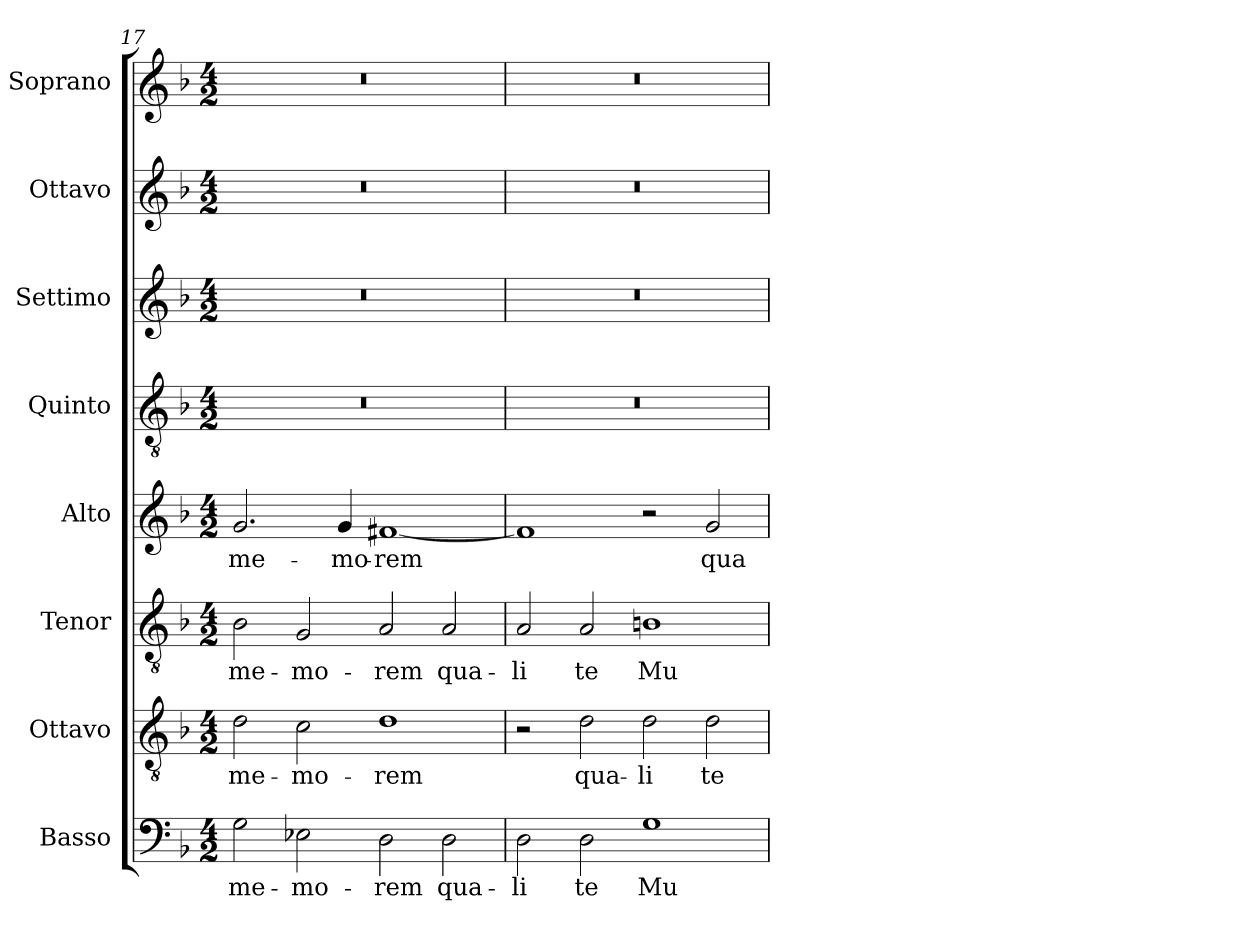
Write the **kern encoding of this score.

**kern	**text	**kern	**text	**kern	**text	**kern	**text	**kern	**kern	**kern	**kern
*part8	*part8	*part7	*part7	*part6	*part6	*part5	*part5	*part4	*part3	*part2	*part1
*staff8	*staff8	*staff7	*staff7	*staff6	*staff6	*staff5	*staff5	*staff4	*staff3	*staff2	*staff1
*I"Basso	*	*I"Ottavo	*	*I"Tenor	*	*I"Alto	*	*I"Quinto	*I"Settimo	*I"Ottavo	*I"Soprano
*I'B.	*	*I'Ot.	*	*I'T.	*	*I'A.	*	*I'Q.	*I'St.	*	*I'S.
*clefF4	*	*clefGv2	*	*clefGv2	*	*clefG2	*	*clefGv2	*clefG2	*clefG2	*clefG2
*	*	*ITrd7c12	*	*ITrd7c12	*	*	*	*ITrd7c12	*	*	*
*k[b-]	*	*k[b-]	*	*k[b-]	*	*k[b-]	*	*k[b-]	*k[b-]	*k[b-]	*k[b-]
*F:	*	*F:	*	*F:	*	*F:	*	*F:	*F:	*F:	*F:
*M4/2	*	*M4/2	*	*M4/2	*	*M4/2	*	*M4/2	*M4/2	*M4/2	*M4/2
=17	=17	=17	=17	=17	=17	=17	=17	=17	=17	=17	=17
!	!LO:LY:b:color=#000000	!	!	!	!	!	!	!	!	!	!
!	!	!	!LO:LY:b:color=#000000	!	!	!	!	!	!	!	!
!	!	!	!	!	!LO:LY:b:color=#000000	!	!	!	!	!	!
!	!	!	!	!	!	!	!LO:LY:b:color=#000000	!LO:N:vis=1	!LO:N:vis=1	!LO:N:vis=1	!LO:N:vis=1
2Gi\	me-	2Di\	me-	2BB-i\	me-	2.gi/	me-	0r	0r	0r	0r
!	!LO:LY:b:color=#000000	!	!	!	!	!	!	!	!	!	!
!	!	!	!LO:LY:b:color=#000000	!	!	!	!	!	!	!	!
!	!	!	!	!	!LO:LY:b:color=#000000	!	!	!	!	!	!
2E-Xi\	-mo-	2Ci\	-mo-	2GGi/	-mo-	.	.	.	.	.	.
!	!	!	!	!	!	!	!LO:LY:b:color=#000000	!	!	!	!
.	.	.	.	.	.	4gi/	-mo-	.	.	.	.
!	!LO:LY:b:color=#000000	!	!	!	!	!	!	!	!	!	!
!	!	!	!LO:LY:b:color=#000000	!	!	!	!	!	!	!	!
!	!	!	!	!	!LO:LY:b:color=#000000	!	!	!	!	!	!
!	!	!	!	!	!	!	!LO:LY:b:color=#000000	!	!	!	!
2Di\	-rem	1Di	-rem	2AAi/	-rem	[1f#Xi	-rem	.	.	.	.
!	!LO:LY:b:color=#000000	!	!	!	!	!	!	!	!	!	!
!	!	!	!	!	!LO:LY:b:color=#000000	!	!	!	!	!	!
2Di\	qua-	.	.	2AAi/	qua-	.	.	.	.	.	.
=18	=18	=18	=18	=18	=18	=18	=18	=18	=18	=18	=18
!	!LO:LY:b:color=#000000	!	!	!	!	!	!	!	!	!	!
!	!	!	!	!	!LO:LY:b:color=#000000	!	!	!LO:N:vis=1	!LO:N:vis=1	!LO:N:vis=1	!LO:N:vis=1
2Di\	-li	2r	.	2AAi/	-li	1f#i]	.	0r	0r	0r	0r
!	!LO:LY:b:color=#000000	!	!	!	!	!	!	!	!	!	!
!	!	!	!LO:LY:b:color=#000000	!	!	!	!	!	!	!	!
!	!	!	!	!	!LO:LY:b:color=#000000	!	!	!	!	!	!
2Di\	te	2Di\	qua-	2AAi/	te	.	.	.	.	.	.
!	!LO:LY:b:color=#000000	!	!	!	!	!	!	!	!	!	!
!	!	!	!LO:LY:b:color=#000000	!	!	!	!	!	!	!	!
!	!	!	!	!	!LO:LY:b:color=#000000	!	!	!	!	!	!
1Gi	Mu-	2Di\	-li	1BBni	Mu-	2r	.	.	.	.	.
!	!	!	!LO:LY:b:color=#000000	!	!	!	!	!	!	!	!
!	!	!	!	!	!	!	!LO:LY:b:color=#000000	!	!	!	!
.	.	2Di\	te	.	.	2gi/	qua-	.	.	.	.
=	=	=	=	=	=	=	=	=	=	=	=
*-	*-	*-	*-	*-	*-	*-	*-	*-	*-	*-	*-
